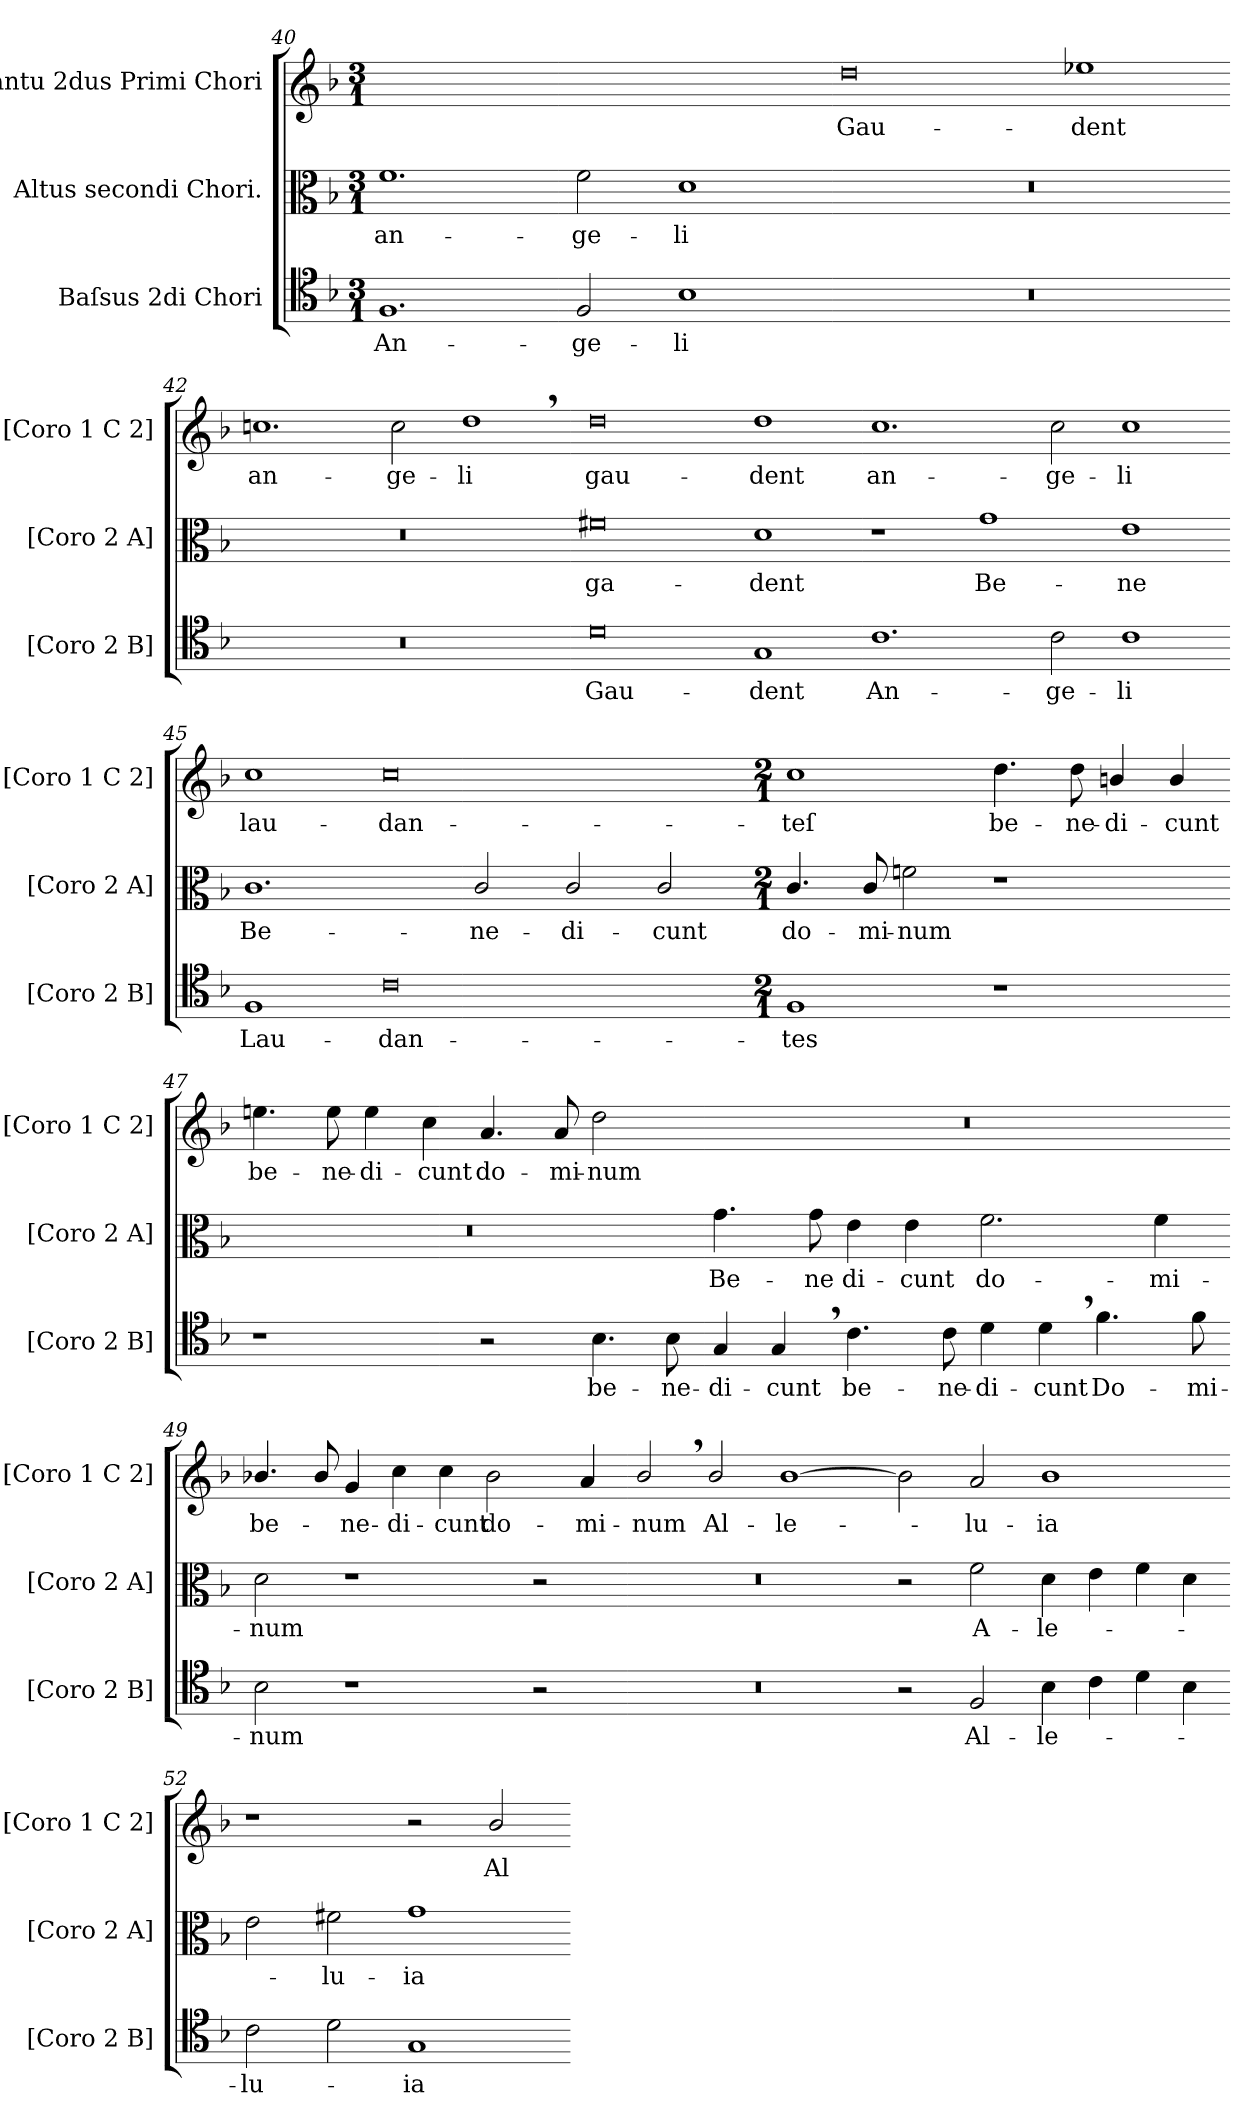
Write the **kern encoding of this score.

**kern	**text	**kern	**text	**kern	**text
*part3	*part3	*part2	*part2	*part1	*part1
*staff3	*staff3	*staff2	*staff2	*staff1	*staff1
*I"Baſsus 2di Chori	*	*I"Altus secondi Chori.	*	*I"Cantu 2dus Primi Chori	*
*I'[Coro 2 B]	*	*I'[Coro 2 A]	*	*I'[Coro 1 C 2]	*
*clefC4	*	*clefC3	*	*clefG2	*
*k[b-]	*	*k[b-]	*	*k[b-]	*
*F:	*	*F:	*	*F:	*
*M3/1	*	*M3/1	*	*M3/1	*
=40	=40	=40	=40	=40	=40
1.F	An-	1.f	an-	0.ryy	.
2F/	-ge-	2f\	-ge-	.	.
1B-	-li	1d	-li	.	.
=41-	=41-	=41-	=41-	=41-	=41-
0.r	.	0.r	.	0dd	Gau-
.	.	.	.	1ee-X	-dent
=42-	=42-	=42-	=42-	=42-	=42-
0.r	.	0.r	.	1.ccn	an-
.	.	.	.	2cc\	-ge-
.	.	.	.	1dd,>	-li
=43-	=43-	=43-	=43-	=43-	=43-
!	!LO:LY:i	!	!	!	!
0d	Gau-	0f#X	ga-	0dd	gau-
!	!LO:LY:i	!	!	!	!
1G	-dent	1d	-dent	1dd	-dent
=44-	=44-	=44-	=44-	=44-	=44-
!	!LO:LY:i	!	!	!	!
1.c	An-	1r	.	1.cc	an-
.	.	1g	Be-	.	.
!	!LO:LY:i	!	!	!	!
2c\	-ge-	.	.	2cc\	-ge-
!	!LO:LY:i	!	!	!	!
1c	-li	1e	-ne	1cc	-li
=45-	=45-	=45-	=45-	=45-	=45-
1F	Lau-	1.c	Be-	1cc	lau-
0c	-dan-	.	.	0cc	-dan-
.	.	2c/	-ne-	.	.
.	.	2c/	-di-	.	.
.	.	2c/	-cunt	.	.
=46-	=46-	=46-	=46-	=46-	=46-
*M2/1	*	*M2/1	*	*M2/1	*
1F	-tes	4.c/	do-	1cc	-teſ
.	.	8c/	-mi-	.	.
.	.	2fn\	num	.	.
1r	.	1r	.	4.dd\	be-
.	.	.	.	8dd\	-ne-
.	.	.	.	4bn/	-di-
.	.	.	.	4b/	-cunt
=47-	=47-	=47-	=47-	=47-	=47-
1r	.	0r	.	4.een\	be-
.	.	.	.	8ee\	-ne-
.	.	.	.	4ee\	-di-
.	.	.	.	4cc\	-cunt
2r	.	.	.	4.a/	do-
.	.	.	.	8a/	-mi-
4.B-\	be-	.	.	2dd\	-num
8B-\	-ne-	.	.	.	.
=48-	=48-	=48-	=48-	=48-	=48-
4G/	-di-	4.g\	Be-	0r	.
4G,>/	-cunt	.	.	.	.
.	.	8g\	-ne	.	.
4.c\	be-	4e\	di-	.	.
.	.	4e\	-cunt	.	.
8c\	-ne-	.	.	.	.
4d\	-di-	2.f\	do-	.	.
4d,>\	-cunt	.	.	.	.
4.f\	Do-	.	.	.	.
.	.	4f\	-mi-	.	.
8f\	-mi-	.	.	.	.
=49-	=49-	=49-	=49-	=49-	=49-
2B-\	-num	2d\	-num	4.b-X/	be-
.	.	.	.	8b-/	.
1r	.	1r	.	4g/	-ne-
.	.	.	.	4cc\	-di-
.	.	.	.	4cc\	-cunt
.	.	.	.	2b-\	do-
2r	.	2r	.	.	.
.	.	.	.	4a/	-mi-
=50-	=50-	=50-	=50-	=50-	=50-
0r	.	0r	.	2b-,>/	-num
.	.	.	.	2b-/	Al-
.	.	.	.	[1b-	-le-
=51-	=51-	=51-	=51-	=51-	=51-
2r	.	2r	.	2b-]	.
2F/	Al-	2f\	A-	2a/	-lu-
4B-\	-le-	4d\	-le-	1b-	-ia
4c\	.	4e\	.	.	.
4d\	.	4f\	.	.	.
4B-\	.	4d\	.	.	.
=52-	=52-	=52-	=52-	=52-	=52-
2c\	-lu-	2e\	.	1r	.
2d\	.	2f#X\	-lu-	.	.
1G	-ia	1g	-ia	2r	.
.	.	.	.	2b-/	Al-
=-	=-	=-	=-	=-	=-
*-	*-	*-	*-	*-	*-
